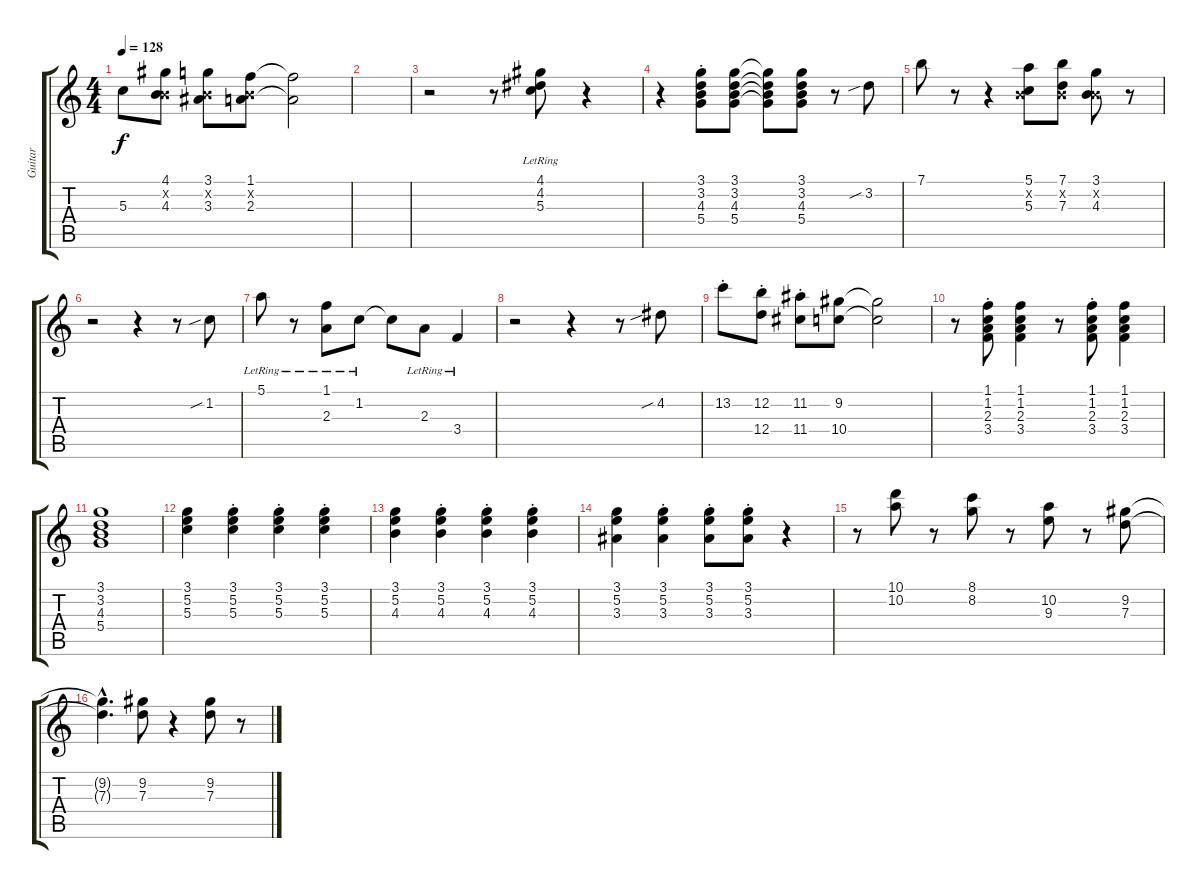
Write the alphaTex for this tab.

\track ("Guitar" "Guitar") {instrument electricguitarclean}
\staff {score tabs}
\tuning (E4 B3 G3 D3 A2 E2) {hide}
\ts (4 4)
\tempo 128
\clef g2
\ks c
5.3{t}.8{dy f} (4.1 0.2{x} 4.3).8 (3.1 0.2{x} 3.3).8 (1.1 0.2{x} 2.3).8 (1.1{t} 2.3{t}).2 |
|
r.2 r.8 (4.1{lr} 4.2{lr} 5.3{lr}).8 r.4 |
r.4 (3.1{st} 3.2{st} 4.3{st} 5.4{st}).8 (3.1 3.2 4.3 5.4).8 (3.1{t} 3.2{t} 4.3{t} 5.4{t}).8 (3.1 3.2 4.3 5.4).8 r.8 3.2{sib}.8 |
7.1.8 r.8 r.4 (5.1 0.2{x} 5.3).8 (7.1 0.2{x} 7.3).8 (3.1 0.2{x} 4.3).8 r.8 |
r.2 r.4 r.8 1.2{sib}.8 |
5.1{lr}.8 r.8 (1.1{lr} 2.3{lr}).8 1.2{lr}.8 1.2{t}.8 2.3{lr}.8 3.4{lr}.4 |
r.2 r.4 r.8 4.2{sib}.8 |
13.2{st}.8 (12.2{st} 12.4{st}).8 (11.2{st} 11.4{st}).8 (9.2 10.4).8 (9.2{t} 10.4{t}).2 |
r.8 (1.1{st} 1.2{st} 2.3{st} 3.4{st}).8 (1.1 1.2 2.3 3.4).4 r.8 (1.1{st} 1.2{st} 2.3{st} 3.4{st}).8 (1.1 1.2 2.3 3.4).4 |
(3.1 3.2 4.3 5.4).1 |
(3.1 5.2 5.3).4 (3.1{st} 5.2{st} 5.3{st}).4 (3.1{st} 5.2{st} 5.3{st}).4 (3.1{st} 5.2{st} 5.3{st}).4 |
(3.1 5.2 4.3).4 (3.1{st} 5.2{st} 4.3{st}).4 (3.1{st} 5.2{st} 4.3{st}).4 (3.1{st} 5.2{st} 4.3{st}).4 |
(3.1 5.2 3.3).4 (3.1{st} 5.2{st} 3.3{st}).4 (3.1{st} 5.2{st} 3.3{st}).8 (3.1{st} 5.2{st} 3.3{st}).8 r.4 |
r.8 (10.1 10.2).8 r.8 (8.1 8.2).8 r.8 (10.2 9.3).8 r.8 (9.2 7.3).8 |
(9.2{hac t} 7.3{hac t}).4{d} (9.2 7.3).8 r.4 (9.2 7.3).8 r.8
